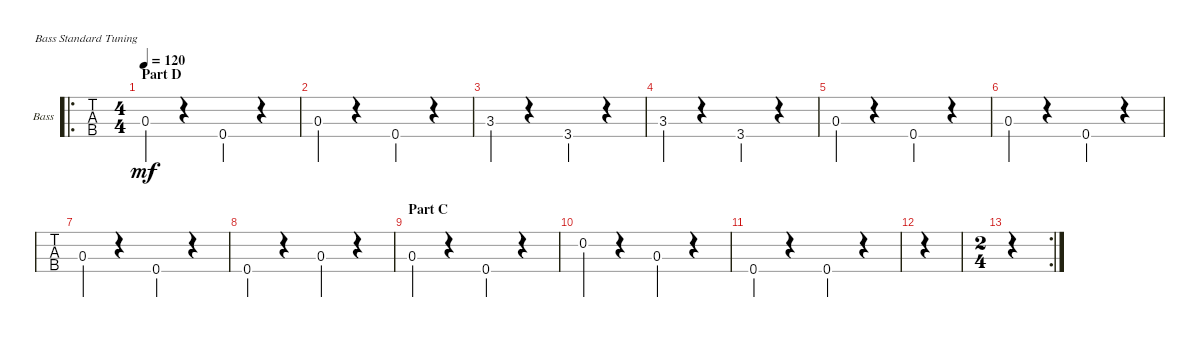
\defaultSystemsLayout 4
\bracketExtendMode groupsimilarinstruments
\firstSystemTrackNameOrientation horizontal
\otherSystemsTrackNameOrientation horizontal
\track ("Bass" "Bass") {instrument acousticbass}
\staff {tabs}
\tuning (G2 D2 A1 E1)
\ro
\ts (4 4)
\section ("" "Part D")
\tempo 120
\clef f4
\ks c
0.3.4{dy mf} r.4 0.4.4 r.4 |
0.3.4 r.4 0.4.4 r.4 |
3.3.4 r.4 3.4.4 r.4 |
3.3.4 r.4 3.4.4 r.4 |
0.3.4 r.4 0.4.4 r.4 |
0.3.4 r.4 0.4.4 r.4 |
0.3.4 r.4 0.4.4 r.4 |
0.4.4 r.4 0.3.4 r.4 |
\section ("" "Part C")
0.3.4 r.4 0.4.4 r.4 |
0.2.4 r.4 0.3.4 r.4 |
0.4.4 r.4 0.4.4 r.4 |
|
\rc 2
\ts (2 4)
